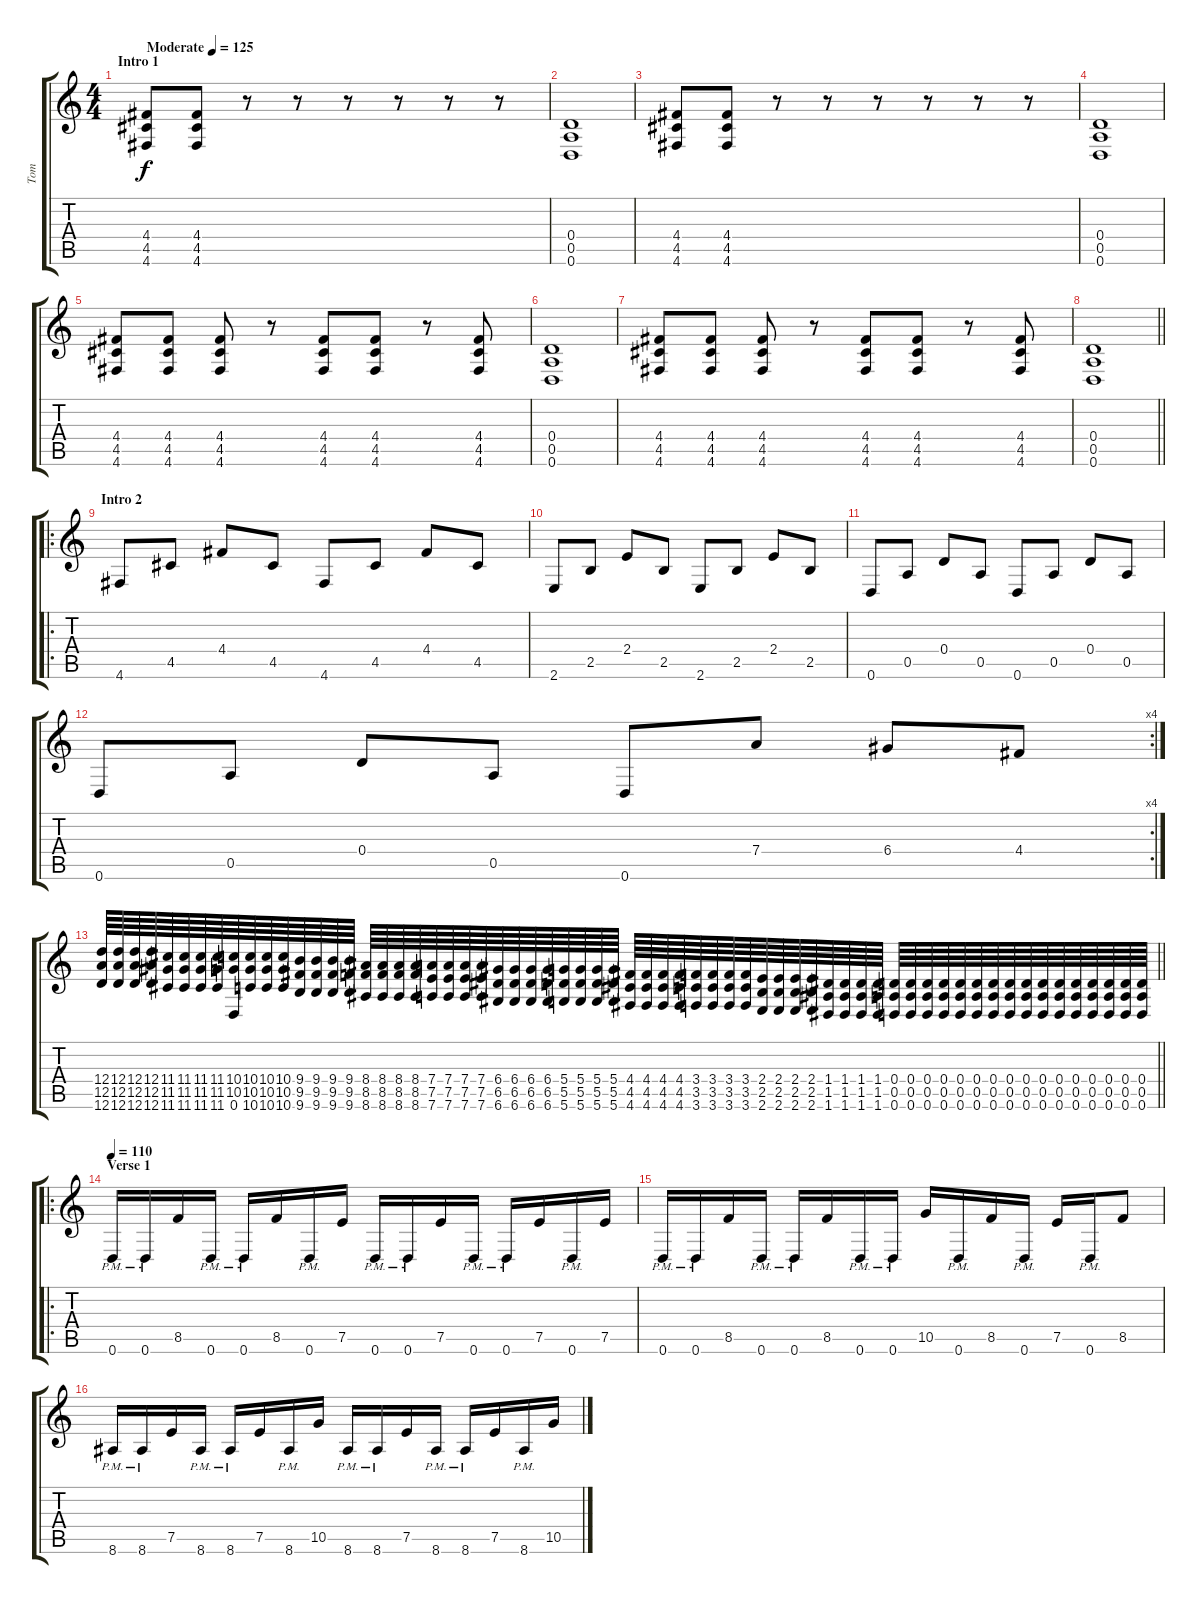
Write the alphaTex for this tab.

\track ("Tom" "Tom") {instrument distortionguitar}
\staff {score tabs}
\tuning (E4 B3 G3 D3 A2 D2) {hide}
\ts (4 4)
\section ("" "Intro 1")
\tempo (125 "Moderate")
\clef g2
\ks c
(4.4 4.5 4.6).8{dy f instrument distortionguitar} (4.4 4.5 4.6).8 r.8 r.8 r.8 r.8 r.8 r.8 |
(0.4 0.5 0.6).1 |
(4.4 4.5 4.6).8 (4.4 4.5 4.6).8 r.8 r.8 r.8 r.8 r.8 r.8 |
(0.4 0.5 0.6).1 |
(4.4 4.5 4.6).8 (4.4 4.5 4.6).8 (4.4 4.5 4.6).8 r.8 (4.4 4.5 4.6).8 (4.4 4.5 4.6).8 r.8 (4.4 4.5 4.6).8 |
(0.4 0.5 0.6).1 |
(4.4 4.5 4.6).8 (4.4 4.5 4.6).8 (4.4 4.5 4.6).8 r.8 (4.4 4.5 4.6).8 (4.4 4.5 4.6).8 r.8 (4.4 4.5 4.6).8 |
\barLineRight lightlight
(0.4 0.5 0.6).1 |
\ro
\section ("" "Intro 2")
4.6.8 4.5.8 4.4.8 4.5.8 4.6.8 4.5.8 4.4.8 4.5.8 |
2.6.8 2.5.8 2.4.8 2.5.8 2.6.8 2.5.8 2.4.8 2.5.8 |
0.6.8 0.5.8 0.4.8 0.5.8 0.6.8 0.5.8 0.4.8 0.5.8 |
\rc 4
0.6.8 0.5.8 0.4.8 0.5.8 0.6.8 7.4.8 6.4.8 4.4.8 |
\barLineRight lightlight
(12.4 12.5 12.6).64 (12.4 12.5 12.6).64 (12.4 12.5 12.6).64 (12.4 12.5 12.6).64 (11.4 11.5 11.6).64 (11.4 11.5 11.6).64 (11.4 11.5 11.6).64 (11.4 11.5 11.6).64 (10.4 10.5 0.6).64 (10.4 10.5 10.6).64 (10.4 10.5 10.6).64 (10.4 10.5 10.6).64 (9.4 9.5 9.6).64 (9.4 9.5 9.6).64 (9.4 9.5 9.6).64 (9.4 9.5 9.6).64 (8.4 8.5 8.6).64 (8.4 8.5 8.6).64 (8.4 8.5 8.6).64 (8.4 8.5 8.6).64 (7.4 7.5 7.6).64 (7.4 7.5 7.6).64 (7.4 7.5 7.6).64 (7.4 7.5 7.6).64 (6.4 6.5 6.6).64 (6.4 6.5 6.6).64 (6.4 6.5 6.6).64 (6.4 6.5 6.6).64 (5.4 5.5 5.6).64 (5.4 5.5 5.6).64 (5.4 5.5 5.6).64 (5.4 5.5 5.6).64 (4.4 4.5 4.6).64 (4.4 4.5 4.6).64 (4.4 4.5 4.6).64 (4.4 4.5 4.6).64 (3.4 3.5 3.6).64 (3.4 3.5 3.6).64 (3.4 3.5 3.6).64 (3.4 3.5 3.6).64 (2.4 2.5 2.6).64 (2.4 2.5 2.6).64 (2.4 2.5 2.6).64 (2.4 2.5 2.6).64 (1.4 1.5 1.6).64 (1.4 1.5 1.6).64 (1.4 1.5 1.6).64 (1.4 1.5 1.6).64 (0.4 0.5 0.6).64 (0.4 0.5 0.6).64 (0.4 0.5 0.6).64 (0.4 0.5 0.6).64 (0.4 0.5 0.6).64 (0.4 0.5 0.6).64 (0.4 0.5 0.6).64 (0.4 0.5 0.6).64 (0.4 0.5 0.6).64 (0.4 0.5 0.6).64 (0.4 0.5 0.6).64 (0.4 0.5 0.6).64 (0.4 0.5 0.6).64 (0.4 0.5 0.6).64 (0.4 0.5 0.6).64 (0.4 0.5 0.6).64 |
\ro
\section ("" "Verse 1")
\tempo 110
0.6{pm}.16 0.6{pm}.16 8.5.16 0.6{pm}.16 0.6{pm}.16 8.5.16 0.6{pm}.16 7.5.16 0.6{pm}.16 0.6{pm}.16 7.5.16 0.6{pm}.16 0.6{pm}.16 7.5.16 0.6{pm}.16 7.5.16 |
0.6{pm}.16 0.6{pm}.16 8.5.16 0.6{pm}.16 0.6{pm}.16 8.5.16 0.6{pm}.16 0.6{pm}.16 10.5.16 0.6{pm}.16 8.5.16 0.6{pm}.16 7.5.16 0.6{pm}.16 8.5.8 |
8.6{pm}.16 8.6{pm}.16 7.5.16 8.6{pm}.16 8.6{pm}.16 7.5.16 8.6{pm}.16 10.5.16 8.6{pm}.16 8.6{pm}.16 7.5.16 8.6{pm}.16 8.6{pm}.16 7.5.16 8.6{pm}.16 10.5.16
